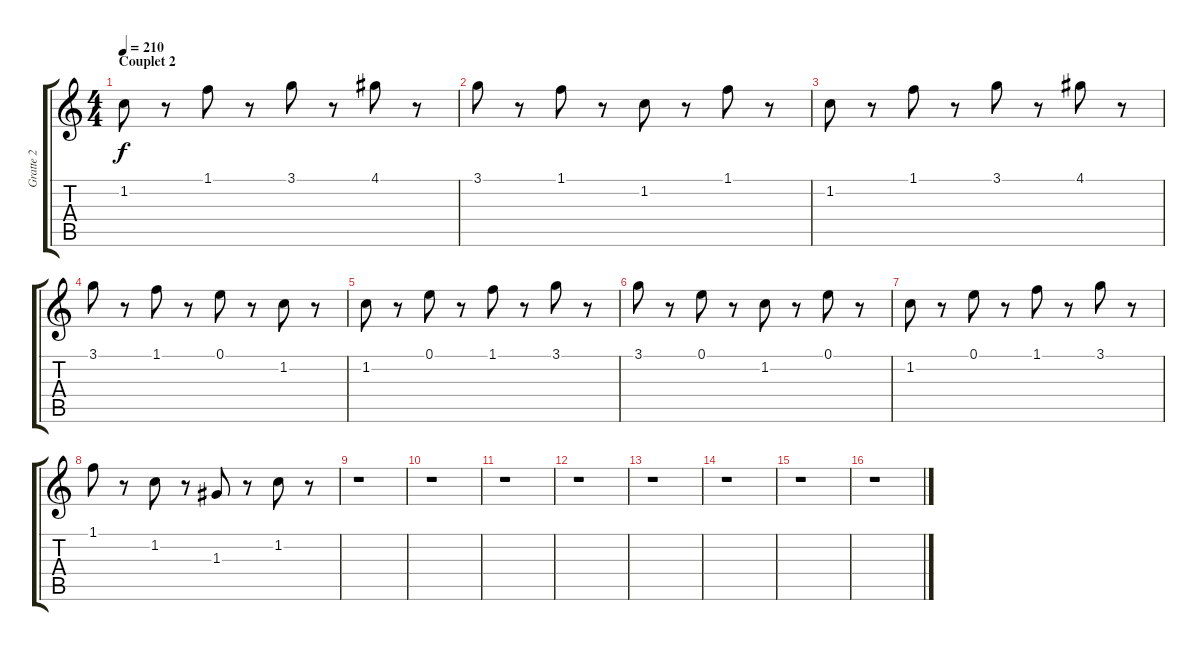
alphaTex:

\track ("Gratte 2" "Gratte 2") {instrument electricguitarclean}
\staff {score tabs}
\tuning (E4 B3 G3 D3 A2 E2) {hide}
\ts (4 4)
\section ("" "Couplet 2")
\tempo 210
\clef g2
\ks c
1.2.8{dy f} r.8 1.1.8 r.8 3.1.8 r.8 4.1.8 r.8 |
3.1.8 r.8 1.1.8 r.8 1.2.8 r.8 1.1.8 r.8 |
1.2.8 r.8 1.1.8 r.8 3.1.8 r.8 4.1.8 r.8 |
3.1.8 r.8 1.1.8 r.8 0.1.8 r.8 1.2.8 r.8 |
1.2.8 r.8 0.1.8 r.8 1.1.8 r.8 3.1.8 r.8 |
3.1.8 r.8 0.1.8 r.8 1.2.8 r.8 0.1.8 r.8 |
1.2.8 r.8 0.1.8 r.8 1.1.8 r.8 3.1.8 r.8 |
1.1.8 r.8 1.2.8 r.8 1.3.8 r.8 1.2.8 r.8 |
\section ("" "")
r.1 |
r.1 |
r.1 |
r.1 |
r.1 |
r.1 |
r.1 |
r.1
